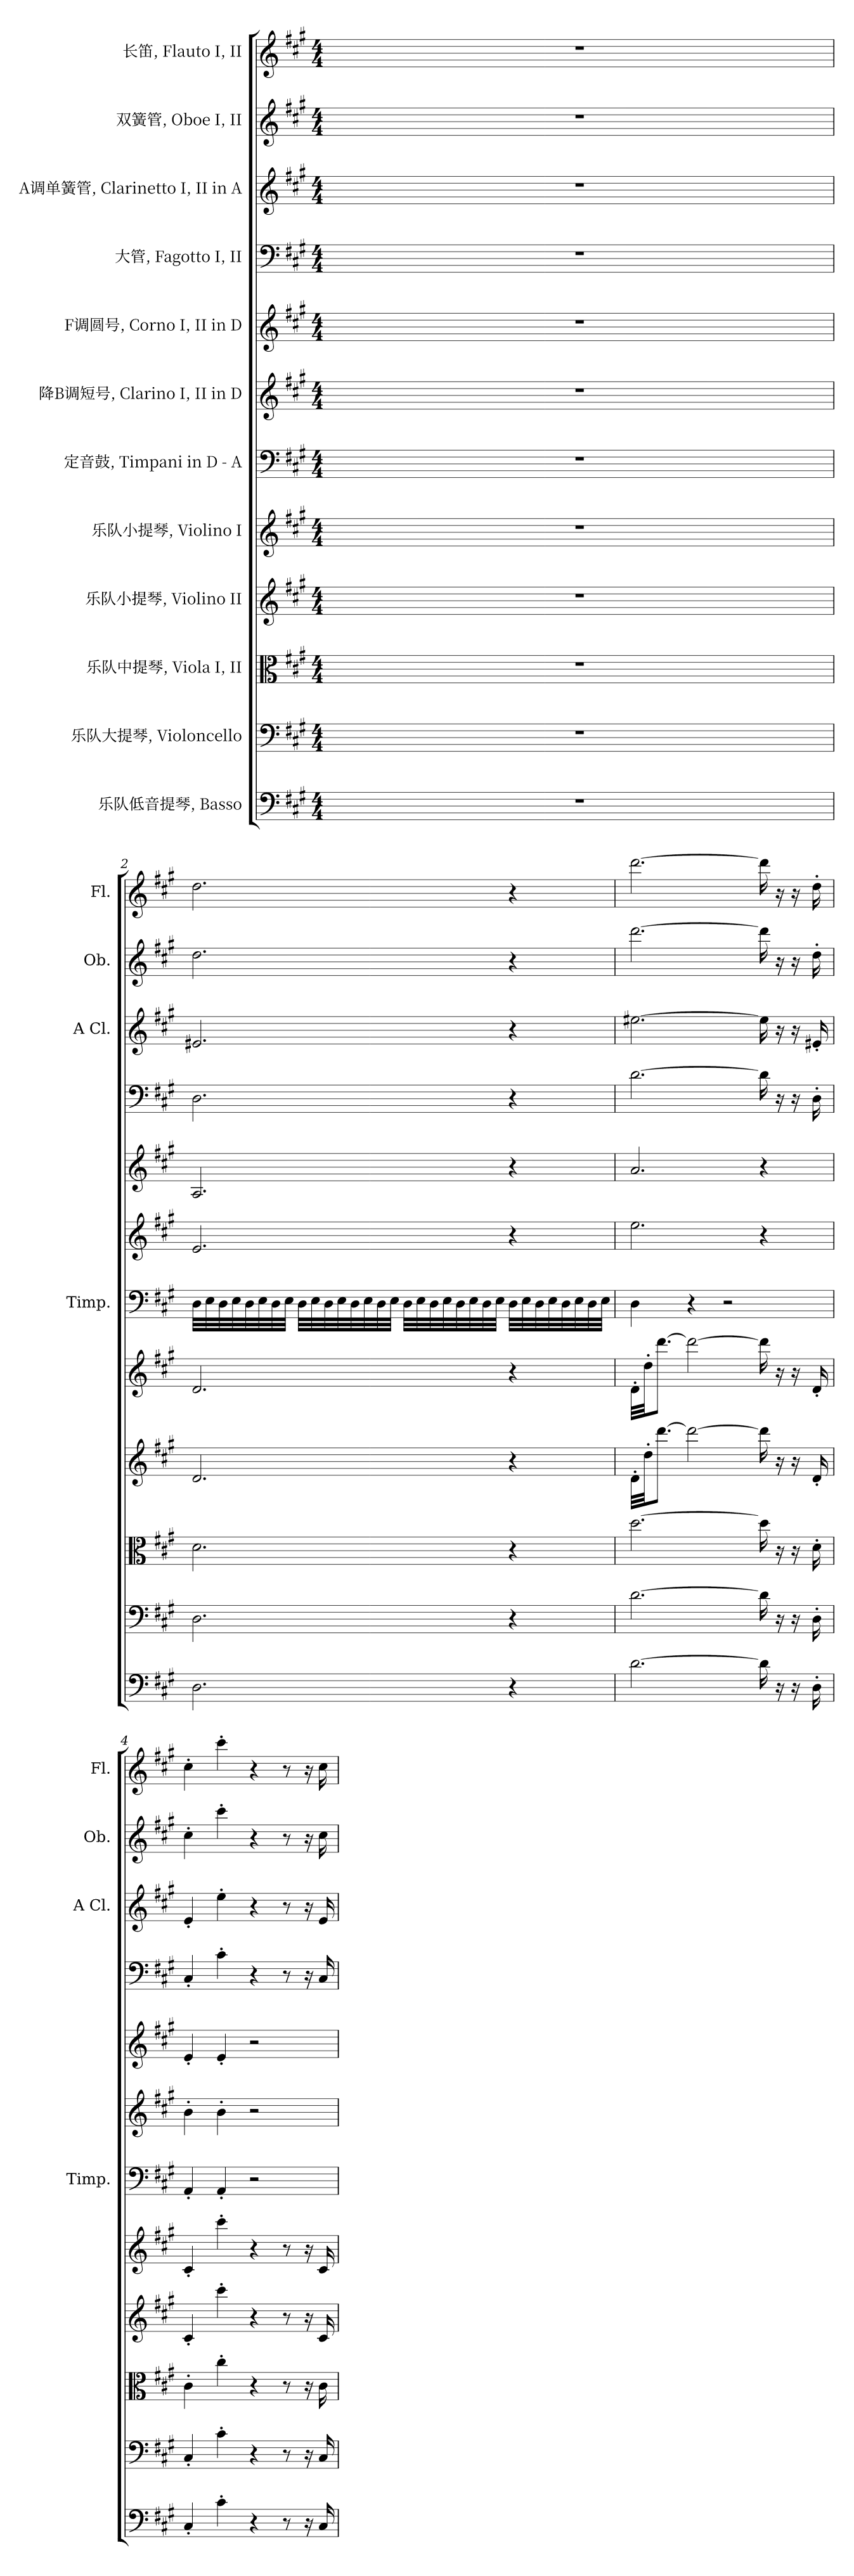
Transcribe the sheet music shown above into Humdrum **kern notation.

**kern	**kern	**kern	**kern	**kern	**kern	**kern	**kern	**kern	**kern	**kern	**kern
*part12	*part11	*part10	*part9	*part8	*part7	*part6	*part5	*part4	*part3	*part2	*part1
*staff12	*staff11	*staff10	*staff9	*staff8	*staff7	*staff6	*staff5	*staff4	*staff3	*staff2	*staff1
*I"乐队低音提琴, Basso	*I"乐队大提琴, Violoncello	*I"乐队中提琴, Viola I, II	*I"乐队小提琴, Violino II	*I"乐队小提琴, Violino I	*I"定音鼓, Timpani in D - A	*I"降B调短号, Clarino I, II in D	*I"F调圆号, Corno I, II in D	*I"大管, Fagotto I, II	*I"A调单簧管, Clarinetto I, II in A	*I"双簧管, Oboe I, II	*I"长笛, Flauto I, II
*	*	*	*	*	*I'Timp.	*	*	*	*I'A Cl.	*I'Ob.	*I'Fl.
*clefF4	*clefF4	*clefC3	*clefG2	*clefG2	*clefF4	*clefG2	*clefG2	*clefF4	*clefG2	*clefG2	*clefG2
*ITrd7c12	*	*	*	*	*	*ITrd1c2	*ITrd4c7	*	*ITrd2c3	*	*
*k[f#c#g#]	*k[f#c#g#]	*k[f#c#g#]	*k[f#c#g#]	*k[f#c#g#]	*k[f#c#g#]	*k[f#]	*k[f#c#]	*k[f#c#g#]	*k[f#c#g#d#a#e#]	*k[f#c#g#]	*k[f#c#g#]
*M4/4	*M4/4	*M4/4	*M4/4	*M4/4	*M4/4	*M4/4	*M4/4	*M4/4	*M4/4	*M4/4	*M4/4
*MM138	*MM138	*MM138	*MM138	*MM138	*MM138	*MM138	*MM138	*MM138	*MM138	*MM138	*MM138
=1	=1	=1	=1	=1	=1	=1	=1	=1	=1	=1	=1
1r	1r	1r	1r	1r	1r	1r	1r	1r	1r	1r	1r
!!LO:PB:g=z
=2	=2	=2	=2	=2	=2	=2	=2	=2	=2	=2	=2
2.DD\	2.D\	2.d\	2.d/	2.d/	32D\LLL	2.d/	2.D/	2.D\	2.c##X/	2.dd\	2.dd\
.	.	.	.	.	32E\	.	.	.	.	.	.
.	.	.	.	.	32D\	.	.	.	.	.	.
.	.	.	.	.	32E\	.	.	.	.	.	.
.	.	.	.	.	32D\	.	.	.	.	.	.
.	.	.	.	.	32E\	.	.	.	.	.	.
.	.	.	.	.	32D\	.	.	.	.	.	.
.	.	.	.	.	32E\JJJ	.	.	.	.	.	.
.	.	.	.	.	32D\LLL	.	.	.	.	.	.
.	.	.	.	.	32E\	.	.	.	.	.	.
.	.	.	.	.	32D\	.	.	.	.	.	.
.	.	.	.	.	32E\	.	.	.	.	.	.
.	.	.	.	.	32D\	.	.	.	.	.	.
.	.	.	.	.	32E\	.	.	.	.	.	.
.	.	.	.	.	32D\	.	.	.	.	.	.
.	.	.	.	.	32E\JJJ	.	.	.	.	.	.
.	.	.	.	.	32D\LLL	.	.	.	.	.	.
.	.	.	.	.	32E\	.	.	.	.	.	.
.	.	.	.	.	32D\	.	.	.	.	.	.
.	.	.	.	.	32E\	.	.	.	.	.	.
.	.	.	.	.	32D\	.	.	.	.	.	.
.	.	.	.	.	32E\	.	.	.	.	.	.
.	.	.	.	.	32D\	.	.	.	.	.	.
.	.	.	.	.	32E\JJJ	.	.	.	.	.	.
4r	4r	4r	4r	4r	32D\LLL	4r	4r	4r	4r	4r	4r
.	.	.	.	.	32E\	.	.	.	.	.	.
.	.	.	.	.	32D\	.	.	.	.	.	.
.	.	.	.	.	32E\	.	.	.	.	.	.
.	.	.	.	.	32D\	.	.	.	.	.	.
.	.	.	.	.	32E\	.	.	.	.	.	.
.	.	.	.	.	32D\	.	.	.	.	.	.
.	.	.	.	.	32E\JJJ	.	.	.	.	.	.
=3	=3	=3	=3	=3	=3	=3	=3	=3	=3	=3	=3
[2.D\	[2.d\	[2.dd\	32d'\LLL	32d'\LLL	4D\	2.dd\	2.d/	[2.d\	[2.cc##X\	[2.ddd\	[2.ddd\
.	.	.	32dd'\JJ	32dd'\JJ	.	.	.	.	.	.	.
.	.	.	[8.ddd\J	[8.ddd\J	.	.	.	.	.	.	.
.	.	.	2ddd\_	2ddd\_	4r	.	.	.	.	.	.
.	.	.	.	.	2r	.	.	.	.	.	.
16D\]	16d\]	16dd\]	16ddd\]	16ddd\]	.	4r	4r	16d\]	16cc##\]	16ddd\]	16ddd\]
16r	16r	16r	16r	16r	.	.	.	16r	16r	16r	16r
16r	16r	16r	16r	16r	.	.	.	16r	16r	16r	16r
16DD'\	16D'\	16d'\	16d'/	16d'/	.	.	.	16D'\	16c##X'/	16dd'\	16dd'\
!!LO:PB:g=z
=4	=4	=4	=4	=4	=4	=4	=4	=4	=4	=4	=4
4CC#'/	4C#'/	4c#'\	4c#'/	4c#'/	4AA'/	4a'\	4A'/	4C#'/	4c#'/	4cc#'\	4cc#'\
4C#'\	4c#'\	4cc#'\	4ccc#'\	4ccc#'\	4AA'/	4a'\	4A'/	4c#'\	4cc#'\	4ccc#'\	4ccc#'\
4r	4r	4r	4r	4r	2r	2r	2r	4r	4r	4r	4r
8r	8r	8r	8r	8r	.	.	.	8r	8r	8r	8r
16r	16r	16r	16r	16r	.	.	.	16r	16r	16r	16r
16CC#/	16C#/	16c#\	16c#/	16c#/	.	.	.	16C#/	16c#/	16cc#\	16cc#\
=	=	=	=	=	=	=	=	=	=	=	=
*-	*-	*-	*-	*-	*-	*-	*-	*-	*-	*-	*-
